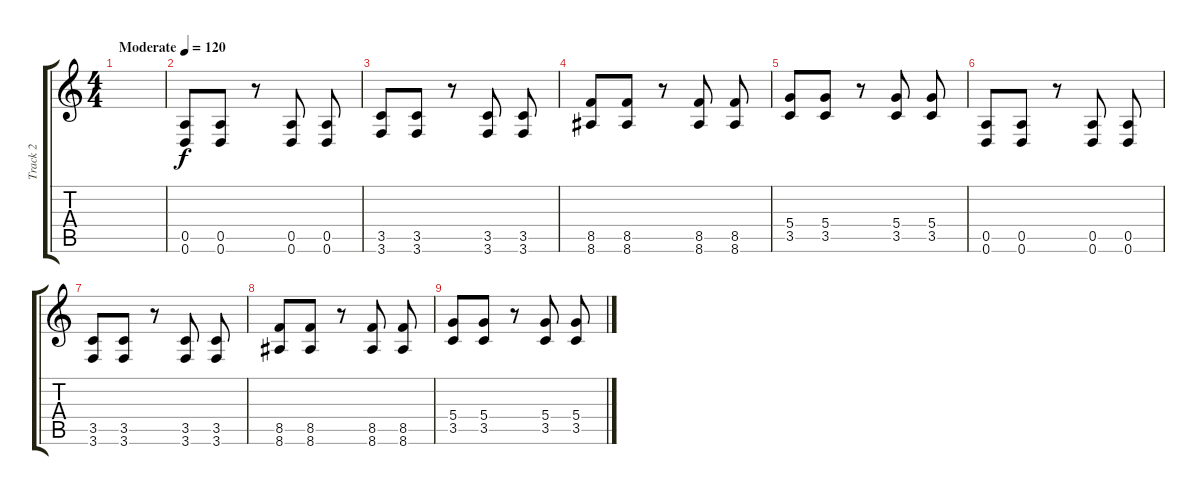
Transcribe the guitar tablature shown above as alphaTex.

\track ("Track 2" "Track 2") {instrument overdrivenguitar}
\staff {score tabs}
\tuning (E4 B3 G3 D3 A2 D2) {hide}
\ts (4 4)
\tempo (120 "Moderate")
\clef g2
\ks c
|
(0.5 0.6).8 (0.5 0.6).8 r.8 (0.5 0.6).8 (0.5 0.6).8 |
(3.5 3.6).8 (3.5 3.6).8 r.8 (3.5 3.6).8 (3.5 3.6).8 |
(8.5 8.6).8 (8.5 8.6).8 r.8 (8.5 8.6).8 (8.5 8.6).8 |
(5.4 3.5).8 (5.4 3.5).8 r.8 (5.4 3.5).8 (5.4 3.5).8 |
(0.5 0.6).8 (0.5 0.6).8 r.8 (0.5 0.6).8 (0.5 0.6).8 |
(3.5 3.6).8 (3.5 3.6).8 r.8 (3.5 3.6).8 (3.5 3.6).8 |
(8.5 8.6).8 (8.5 8.6).8 r.8 (8.5 8.6).8 (8.5 8.6).8 |
(5.4 3.5).8 (5.4 3.5).8 r.8 (5.4 3.5).8 (5.4 3.5).8
